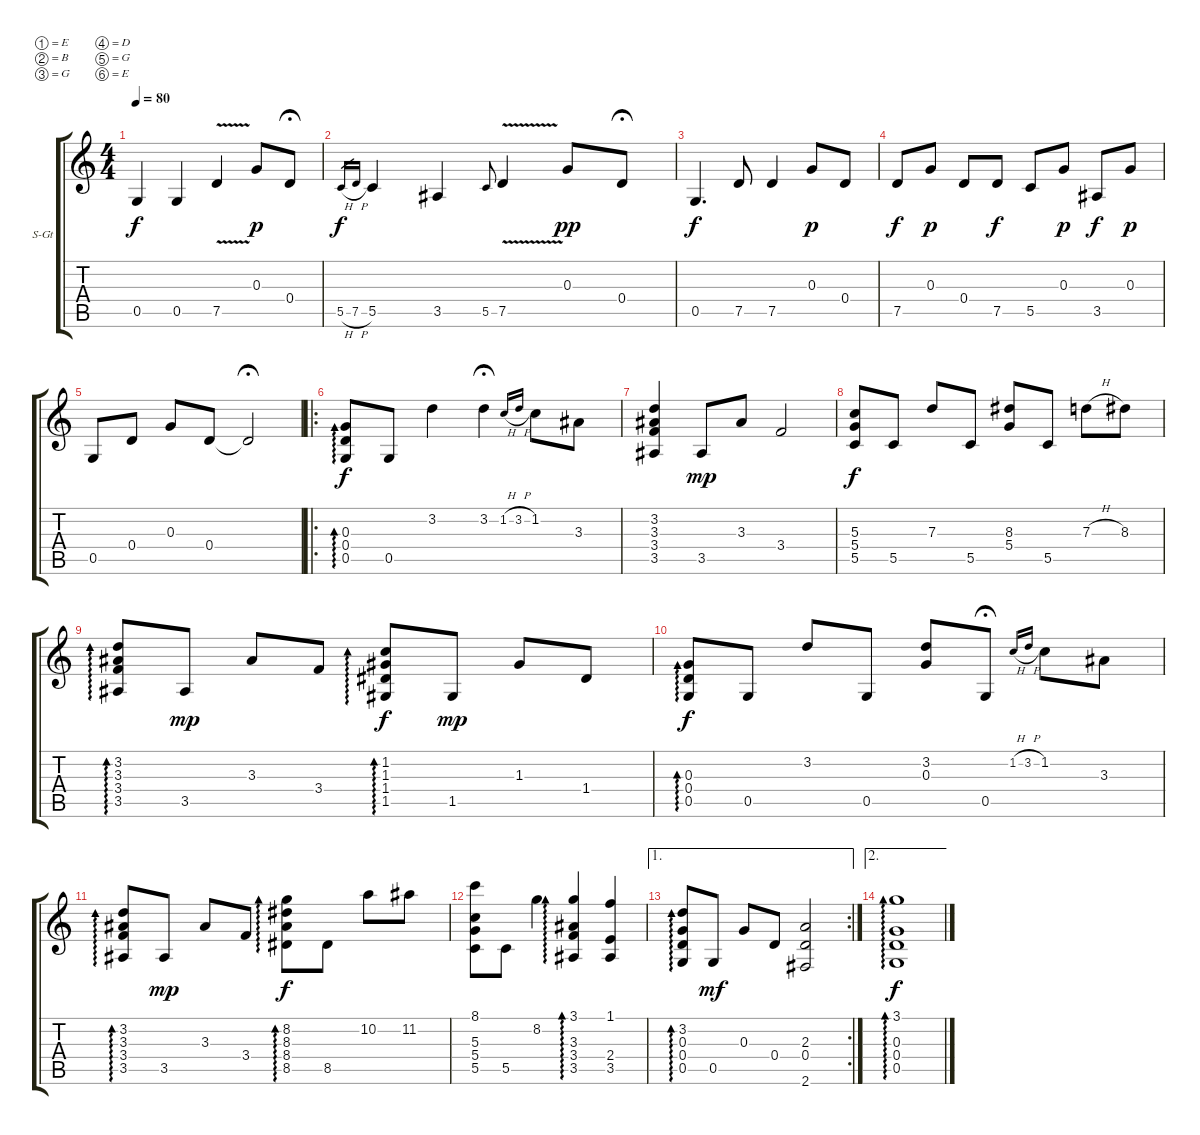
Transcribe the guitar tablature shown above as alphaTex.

\defaultSystemsLayout 4
\bracketExtendMode groupsimilarinstruments
\firstSystemTrackNameOrientation horizontal
\otherSystemsTrackNameOrientation horizontal
\track ("Steel Guitar" "S-Gt") {instrument acousticguitarsteel}
\staff {score tabs}
\tuning (E4 B3 G3 D3 G2 E2)
\ts (4 4)
\tempo 80
\clef g2
\ks c
0.5.4{dy f instrument acousticguitarsteel} 0.5.4 7.5{v}.4 0.3.8{dy p} 0.4.8{fermata (medium 1)} |
5.5{h}.16{gr dy f} 7.5{h}.16{gr} 5.5.4 3.5.4 5.5.8{gr onbeat} 7.5{v}.4 0.3.8{dy pp} 0.4.8{fermata (medium 1)} |
0.5.4{d dy f} 7.5.8 7.5.4 0.3.8{dy p} 0.4.8 |
7.5.8{dy f} 0.3.8{dy p} 0.4.8 7.5.8{dy f} 5.5.8 0.3.8{dy p} 3.5.8{dy f} 0.3.8{dy p} |
0.5.8 0.4.8 0.3.8 0.4.8 0.4{t}.2{fermata (medium 0.9)} |
\ro
(0.4 0.3 0.5).8{ad 0 dy f} 0.5.8 3.2.4 3.2.4{fermata (medium 1)} 1.2{h}.16{gr onbeat} 3.2{h}.16{gr onbeat} 1.2.8 3.3.8 |
(3.2 3.3 3.4 3.5).4 3.5.8{dy mp} 3.3.8 3.4.2 |
(5.3 5.4 5.5).8{dy f} 5.5.8 7.3.8 5.5.8 (8.3 5.4).8 5.5.8 7.3{h}.8 8.3.8 |
(3.2 3.3 3.4 3.5).8{ad 0} 3.5.8{dy mp} 3.3.8 3.4.8 (1.2 1.3 1.4 1.5).8{ad 0 dy f} 1.5.8{dy mp} 1.3.8 1.4.8 |
(0.4 0.3 0.5).8{ad 0 dy f} 0.5.8 3.2.8 0.5.8 (3.2 0.3).8 0.5.8{fermata (medium 0.83)} 1.2{h}.16{gr onbeat} 3.2{h}.16{gr onbeat} 1.2.8 3.3.8 |
(3.2 3.3 3.4 3.5).8{ad 0} 3.5.8{dy mp} 3.3.8 3.4.8 (8.2 8.3 8.4 8.5).8{ad 0 dy f} 8.5.8 10.2.8 11.2.8 |
(8.1 5.3 5.4 5.5).8 5.5.8 8.2.4 (3.1 3.3 3.4 3.5).4{ad 0} (3.5 2.4 1.1).4 |
\ae 1
\rc 2
(3.2 0.3 0.4 0.5).8{ad 0} 0.5.8{dy mf} 0.3.8 0.4.8 (2.3 0.4 2.6).2 |
\ae 2
(3.1 0.3 0.4 0.5).1{ad 0 dy f}
